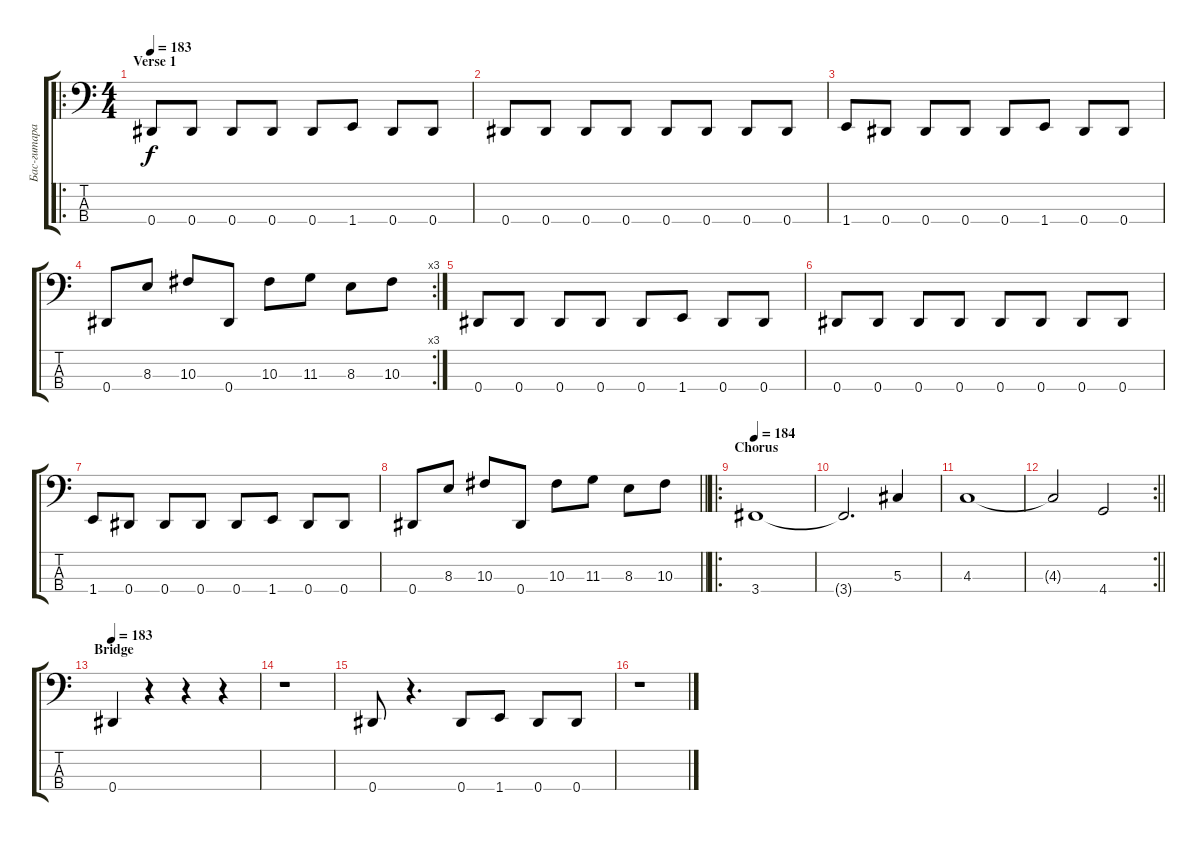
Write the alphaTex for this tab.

\track ("Бас-гитара Araya" "Бас-гитара") {instrument electricbasspick}
\staff {score tabs}
\tuning (Gb2 Db2 Ab1 Eb1) {hide}
\ro
\ts (4 4)
\section ("" "Verse 1")
\tempo 183
\clef f4
\ks c
0.4.8{dy f} 0.4.8 0.4.8 0.4.8 0.4.8 1.4.8 0.4.8 0.4.8 |
0.4.8 0.4.8 0.4.8 0.4.8 0.4.8 0.4.8 0.4.8 0.4.8 |
1.4.8 0.4.8 0.4.8 0.4.8 0.4.8 1.4.8 0.4.8 0.4.8 |
\rc 3
0.4.8 8.3.8 10.3.8 0.4.8 10.3.8 11.3.8 8.3.8 10.3.8 |
0.4.8 0.4.8 0.4.8 0.4.8 0.4.8 1.4.8 0.4.8 0.4.8 |
0.4.8 0.4.8 0.4.8 0.4.8 0.4.8 0.4.8 0.4.8 0.4.8 |
1.4.8 0.4.8 0.4.8 0.4.8 0.4.8 1.4.8 0.4.8 0.4.8 |
\barLineRight lightlight
0.4.8 8.3.8 10.3.8 0.4.8 10.3.8 11.3.8 8.3.8 10.3.8 |
\ro
\section ("" "Chorus")
\tempo 184
3.4.1 |
3.4{t}.2{d} 5.3.4 |
4.3.1 |
\rc 2
\barLineRight lightlight
4.3{t}.2 4.4.2 |
\section ("" "Bridge")
\tempo 183
0.4.4 r.4 r.4 r.4 |
r.1 |
0.4.8 r.4{d} 0.4.8 1.4.8 0.4.8 0.4.8 |
r.1
